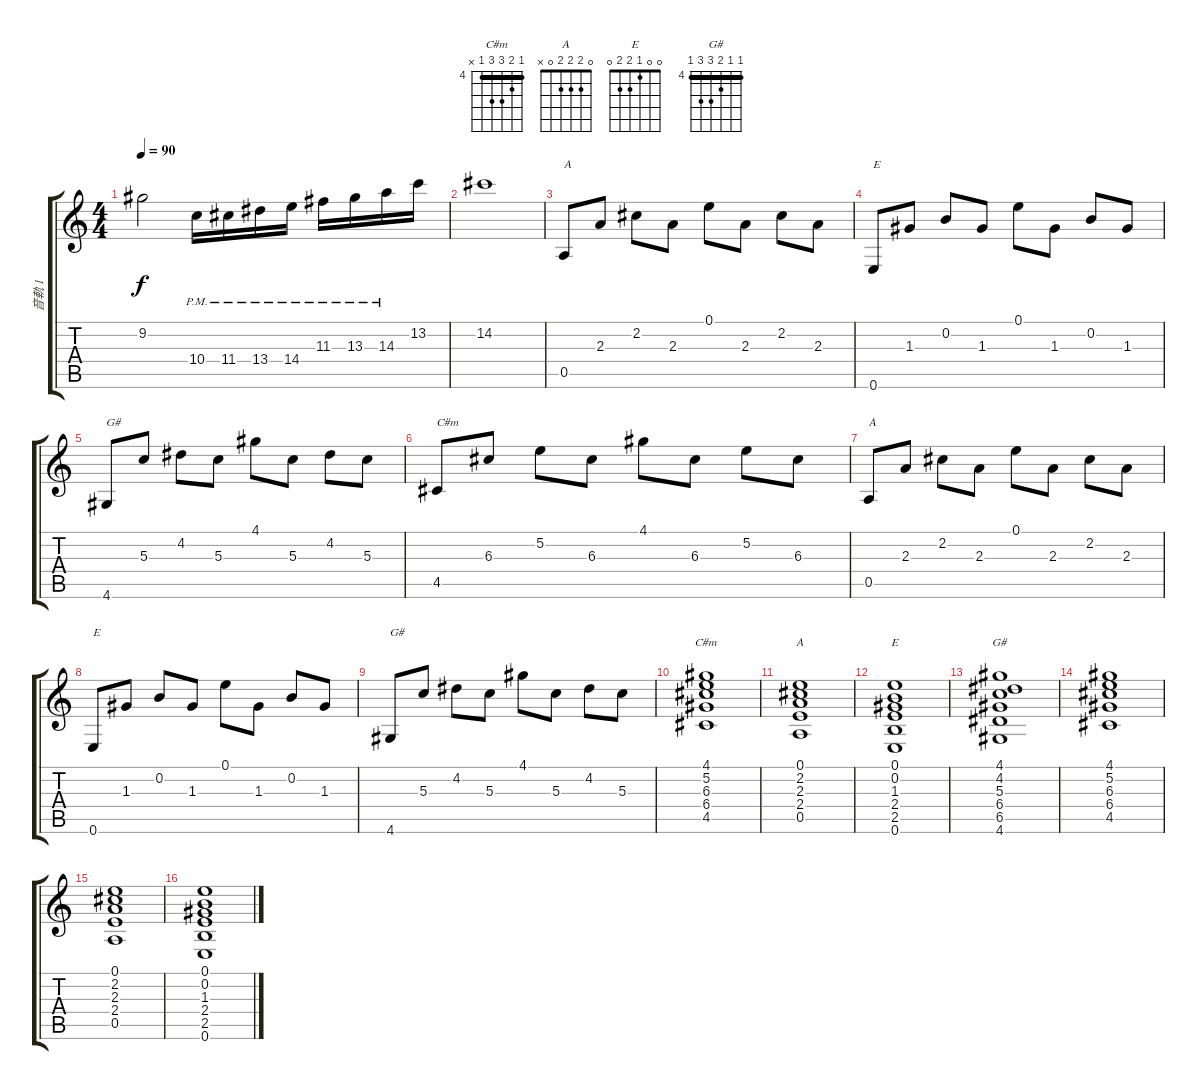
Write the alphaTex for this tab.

\track ("音軌 1" "音軌 1") {instrument overdrivenguitar}
\staff {score tabs}
\tuning (E4 B3 G3 D3 A2 E2) {hide}
\chord ("C#m" 4 5 6 6 4 x) {firstfret 4 barre 4}
\chord ("A" 0 2 2 2 0 x)
\chord ("E" 0 0 1 2 2 0)
\chord ("G#" 4 4 5 6 6 4) {firstfret 4 barre 4}
\ts (4 4)
\tempo 90
\clef g2
\ks c
9.2.2{dy f} 10.4{pm}.16 11.4{pm}.16 13.4{pm}.16 14.4{pm}.16 11.3{pm}.16 13.3{pm}.16 14.3{pm}.16 13.2.16 |
14.2.1 |
0.5.8{txt "A" instrument electricguitarjazz} 2.3.8 2.2.8 2.3.8 0.1.8 2.3.8 2.2.8 2.3.8 |
0.6.8{txt "E"} 1.3.8 0.2.8 1.3.8 0.1.8 1.3.8 0.2.8 1.3.8 |
4.6.8{txt "G#"} 5.3.8 4.2.8 5.3.8 4.1.8 5.3.8 4.2.8 5.3.8 |
4.5.8{txt "C#m"} 6.3.8 5.2.8 6.3.8 4.1.8 6.3.8 5.2.8 6.3.8 |
0.5.8{txt "A"} 2.3.8 2.2.8 2.3.8 0.1.8 2.3.8 2.2.8 2.3.8 |
0.6.8{txt "E"} 1.3.8 0.2.8 1.3.8 0.1.8 1.3.8 0.2.8 1.3.8 |
4.6.8{txt "G#"} 5.3.8 4.2.8 5.3.8 4.1.8 5.3.8 4.2.8 5.3.8 |
(4.1 5.2 6.3 6.4 4.5).1{ch "C#m"} |
(0.1 2.2 2.3 2.4 0.5).1{ch "A"} |
(0.1 0.2 1.3 2.4 2.5 0.6).1{ch "E"} |
(4.1 4.2 5.3 6.4 6.5 4.6).1{ch "G#"} |
(4.1 5.2 6.3 6.4 4.5).1 |
(0.1 2.2 2.3 2.4 0.5).1 |
(0.1 0.2 1.3 2.4 2.5 0.6).1
